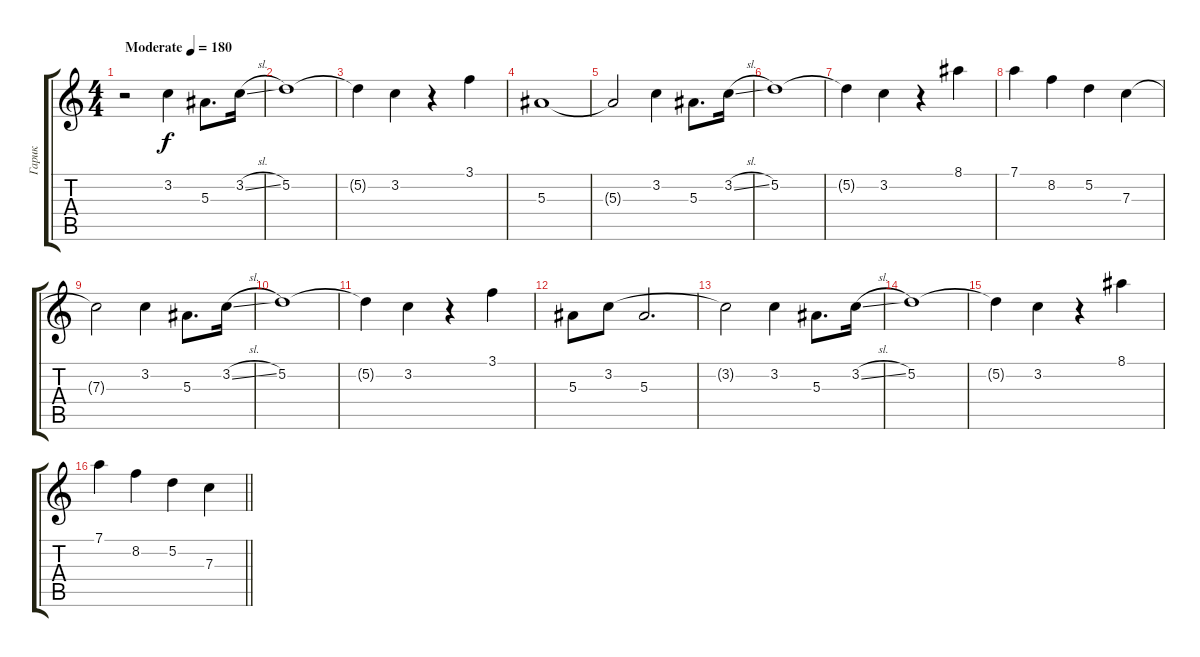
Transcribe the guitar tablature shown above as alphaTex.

\track ("Гарик" "Гарик") {instrument overdrivenguitar}
\staff {score tabs}
\tuning (D4 A3 F3 C3 G2 D2) {hide}
\ts (4 4)
\tempo (180 "Moderate")
\clef g2
\ks c
r.2{dy f instrument electricguitarclean} 3.2.4 5.3.8{d} 3.2{sl}.16 |
5.2.1 |
5.2{t}.4 3.2.4 r.4 3.1.4 |
5.3.1 |
5.3{t}.2 3.2.4 5.3.8{d} 3.2{sl}.16 |
5.2.1 |
5.2{t}.4 3.2.4 r.4 8.1.4 |
7.1.4 8.2.4 5.2.4 7.3.4 |
7.3{t}.2 3.2.4 5.3.8{d} 3.2{sl}.16 |
5.2.1 |
5.2{t}.4 3.2.4 r.4 3.1.4 |
5.3.8 3.2.8 5.3.2{d} |
3.2{t}.2 3.2.4 5.3.8{d} 3.2{sl}.16 |
5.2.1 |
5.2{t}.4 3.2.4 r.4 8.1.4 |
\barLineRight lightlight
7.1.4 8.2.4 5.2.4 7.3.4
